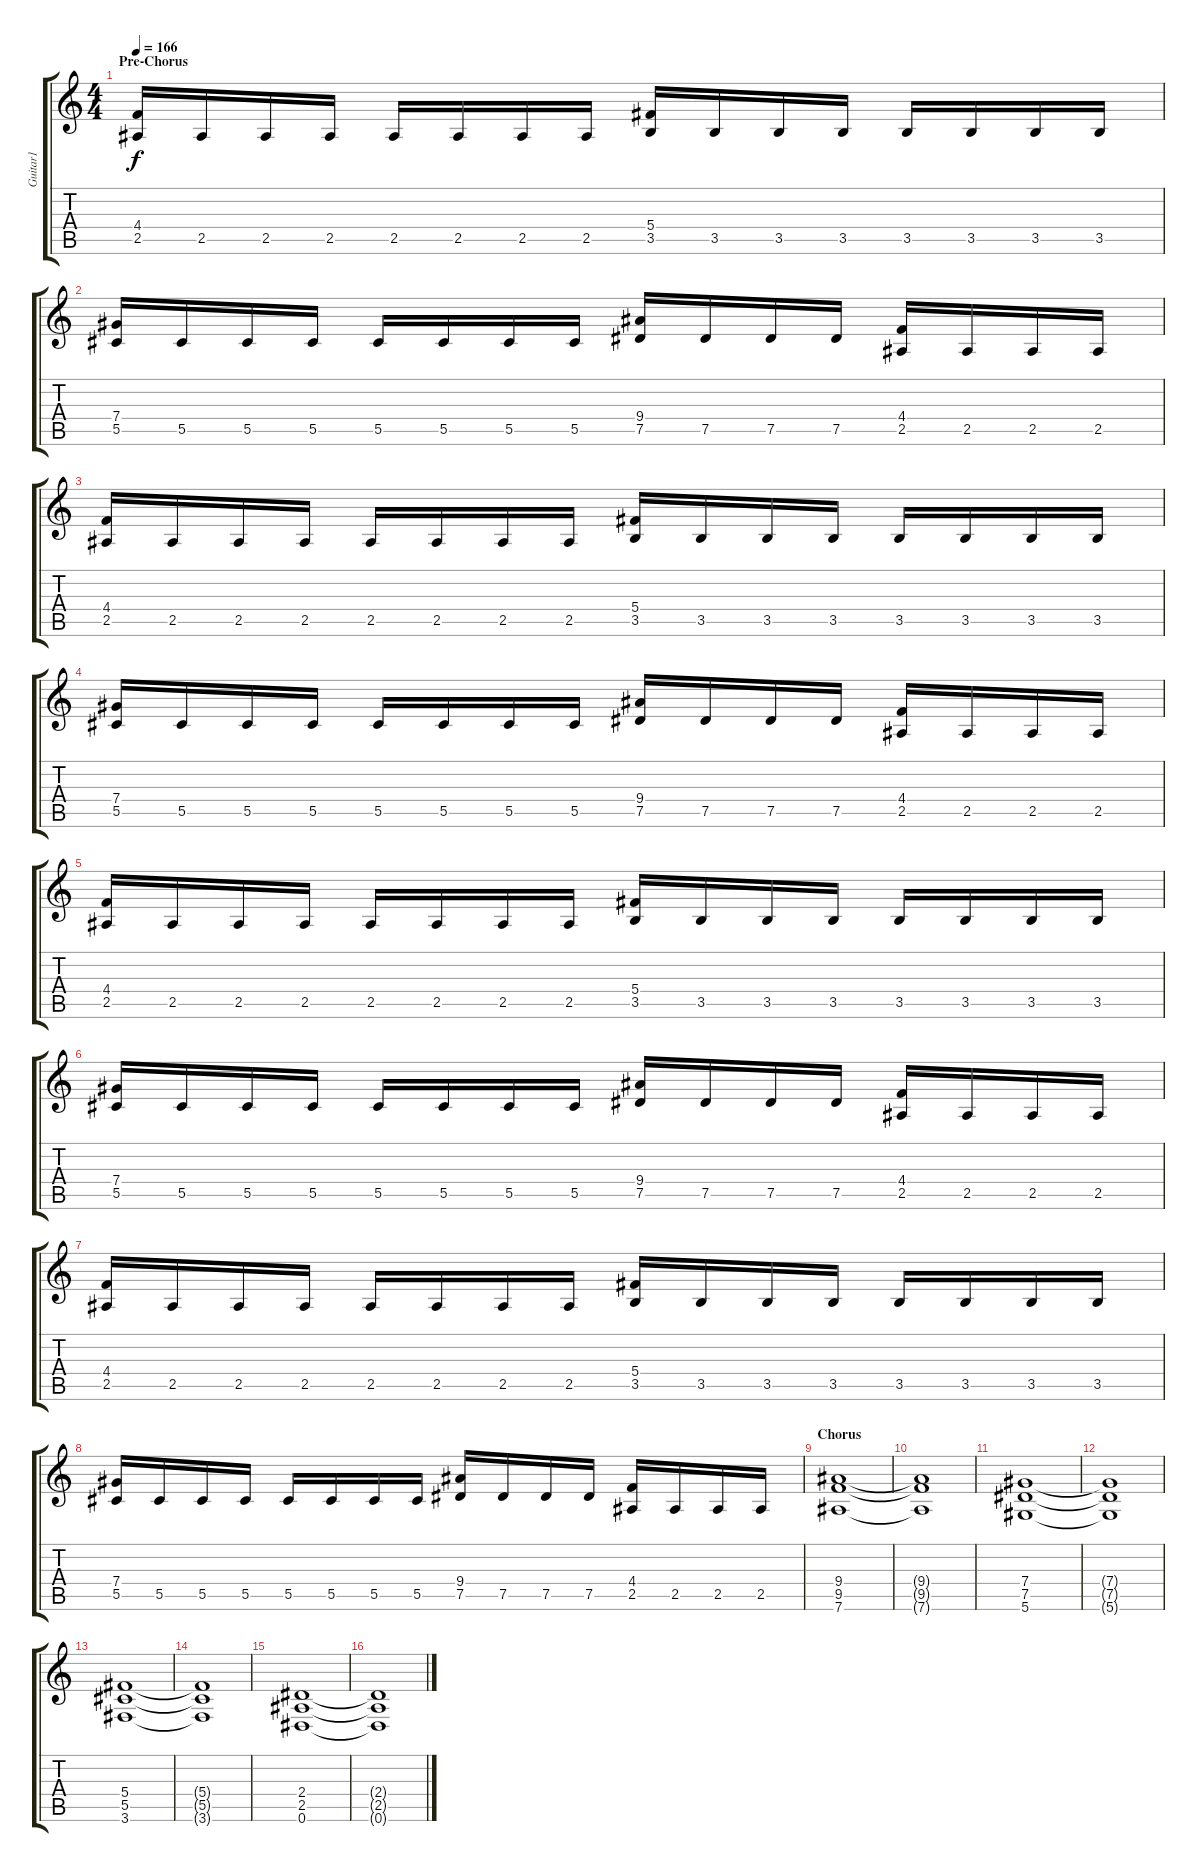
\track ("Guitar1" "Guitar1") {instrument distortionguitar}
\staff {score tabs}
\tuning (Eb4 Bb3 Gb3 Db3 Ab2 Eb2) {hide}
\ts (4 4)
\section ("" "Pre-Chorus")
\tempo 166
\clef g2
\ks c
(4.4 2.5).16{dy f volume 16} 2.5.16 2.5.16 2.5.16 2.5.16 2.5.16 2.5.16 2.5.16 (5.4 3.5).16 3.5.16 3.5.16 3.5.16 3.5.16 3.5.16 3.5.16 3.5.16 |
(7.4 5.5).16 5.5.16 5.5.16 5.5.16 5.5.16 5.5.16 5.5.16 5.5.16 (9.4 7.5).16 7.5.16 7.5.16 7.5.16 (4.4 2.5).16 2.5.16 2.5.16 2.5.16 |
(4.4 2.5).16 2.5.16 2.5.16 2.5.16 2.5.16 2.5.16 2.5.16 2.5.16 (5.4 3.5).16 3.5.16 3.5.16 3.5.16 3.5.16 3.5.16 3.5.16 3.5.16 |
(7.4 5.5).16 5.5.16 5.5.16 5.5.16 5.5.16 5.5.16 5.5.16 5.5.16 (9.4 7.5).16 7.5.16 7.5.16 7.5.16 (4.4 2.5).16 2.5.16 2.5.16 2.5.16 |
(4.4 2.5).16 2.5.16 2.5.16 2.5.16 2.5.16 2.5.16 2.5.16 2.5.16 (5.4 3.5).16 3.5.16 3.5.16 3.5.16 3.5.16 3.5.16 3.5.16 3.5.16 |
(7.4 5.5).16 5.5.16 5.5.16 5.5.16 5.5.16 5.5.16 5.5.16 5.5.16 (9.4 7.5).16 7.5.16 7.5.16 7.5.16 (4.4 2.5).16 2.5.16 2.5.16 2.5.16 |
(4.4 2.5).16 2.5.16 2.5.16 2.5.16 2.5.16 2.5.16 2.5.16 2.5.16 (5.4 3.5).16 3.5.16 3.5.16 3.5.16 3.5.16 3.5.16 3.5.16 3.5.16 |
(7.4 5.5).16 5.5.16 5.5.16 5.5.16 5.5.16 5.5.16 5.5.16 5.5.16 (9.4 7.5).16 7.5.16 7.5.16 7.5.16 (4.4 2.5).16 2.5.16 2.5.16 2.5.16 |
\section ("" "Chorus")
(9.4 9.5 7.6).1{volume 13} |
(9.4{t} 9.5{t} 7.6{t}).1 |
(7.4 7.5 5.6).1 |
(7.4{t} 7.5{t} 5.6{t}).1 |
(5.4 5.5 3.6).1 |
(5.4{t} 5.5{t} 3.6{t}).1 |
(2.4 2.5 0.6).1 |
(2.4{t} 2.5{t} 0.6{t}).1
